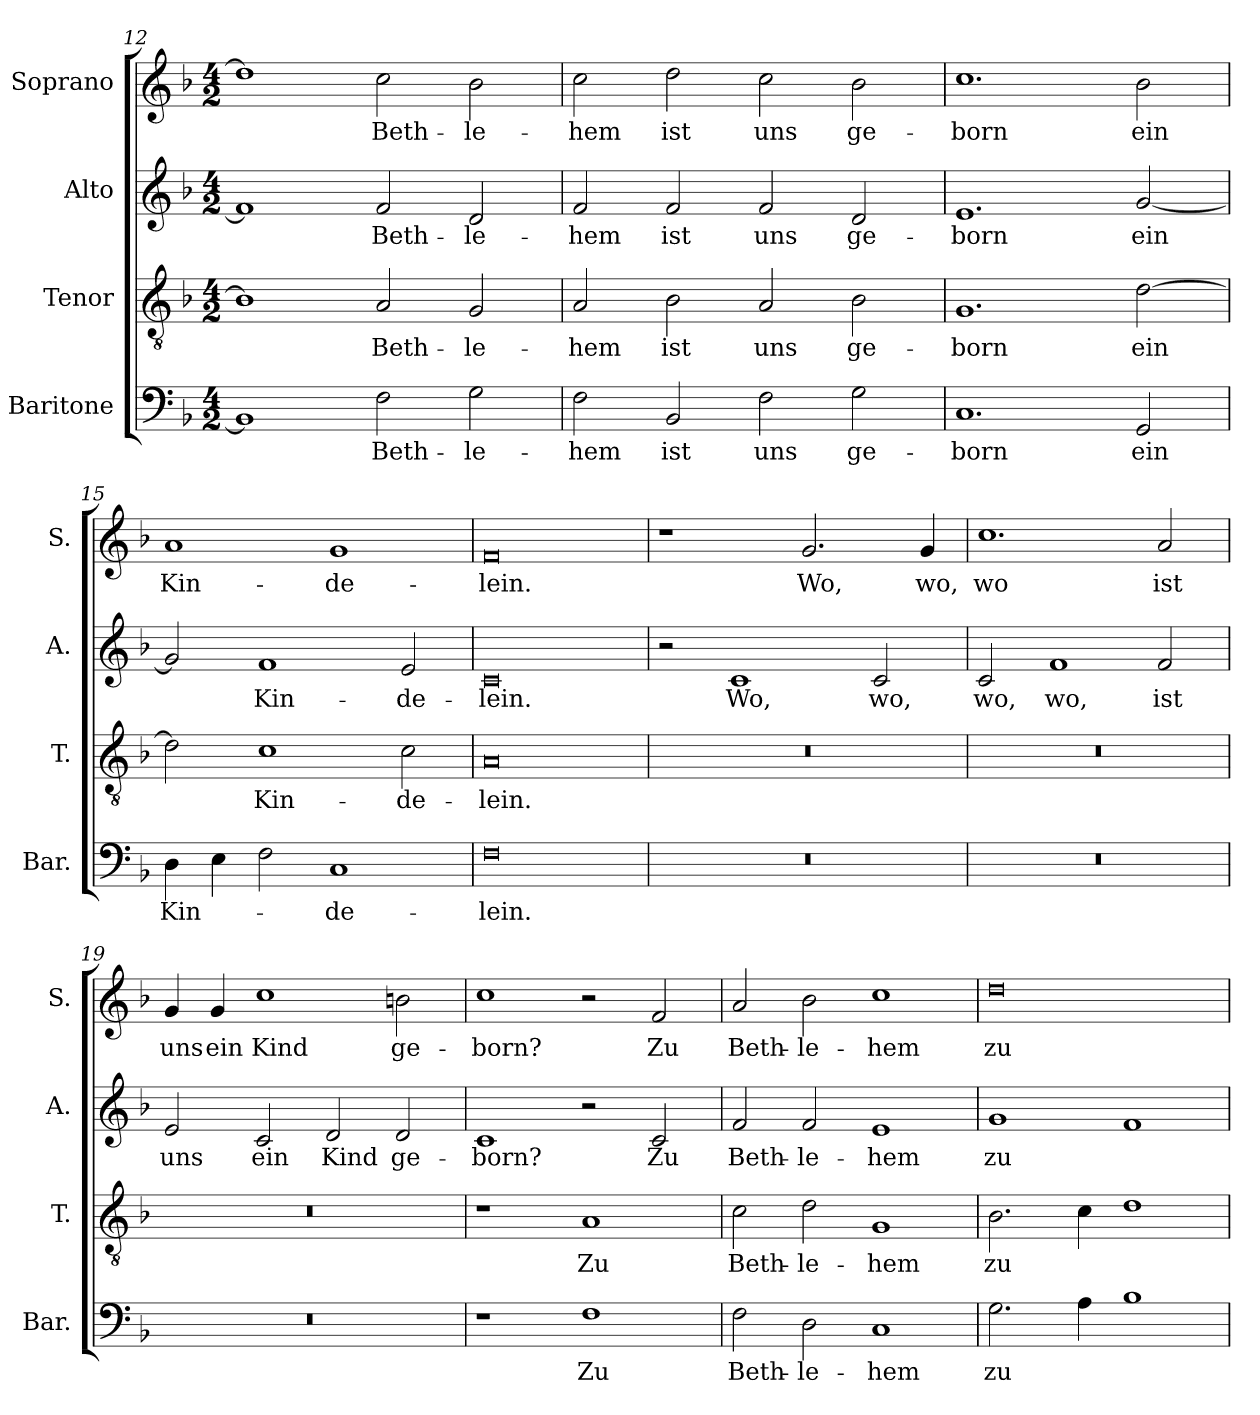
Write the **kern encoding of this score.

**kern	**text	**kern	**text	**kern	**text	**kern	**text
*part4	*part4	*part3	*part3	*part2	*part2	*part1	*part1
*staff4	*staff4	*staff3	*staff3	*staff2	*staff2	*staff1	*staff1
*I"Baritone	*	*I"Tenor	*	*I"Alto	*	*I"Soprano	*
*I'Bar.	*	*I'T.	*	*I'A.	*	*I'S.	*
*clefF4	*	*clefGv2	*	*clefG2	*	*clefG2	*
*	*	*ITrd7c12	*	*	*	*	*
*k[b-]	*	*k[b-]	*	*k[b-]	*	*k[b-]	*
*F:	*	*F:	*	*F:	*	*F:	*
*M4/2	*	*M4/2	*	*M4/2	*	*M4/2	*
=12	=12	=12	=12	=12	=12	=12	=12
1BB-]	.	1BB-]	.	1f]	.	1dd]	.
!	!LO:LY:b	!	!LO:LY:b	!	!LO:LY:b	!	!LO:LY:b
2F\	Beth-	2AA/	Beth-	2f/	Beth-	2cc\	Beth-
!	!LO:LY:b	!	!LO:LY:b	!	!LO:LY:b	!	!LO:LY:b
2G\	-le-	2GG/	-le-	2d/	-le-	2b-\	-le-
!!LO:LB:g=z
=13	=13	=13	=13	=13	=13	=13	=13
!	!LO:LY:b	!	!LO:LY:b	!	!LO:LY:b	!	!LO:LY:b
2F\	-hem	2AA/	-hem	2f/	-hem	2cc\	-hem
!	!LO:LY:b	!	!LO:LY:b	!	!LO:LY:b	!	!LO:LY:b
2BB-/	ist	2BB-\	ist	2f/	ist	2dd\	ist
!	!LO:LY:b	!	!LO:LY:b	!	!LO:LY:b	!	!LO:LY:b
2F\	uns	2AA/	uns	2f/	uns	2cc\	uns
!	!LO:LY:b	!	!LO:LY:b	!	!LO:LY:b	!	!LO:LY:b
2G\	ge-	2BB-\	ge-	2d/	ge-	2b-\	ge-
=14	=14	=14	=14	=14	=14	=14	=14
!	!LO:LY:b	!	!LO:LY:b	!	!LO:LY:b	!	!LO:LY:b
1.C	-born	1.GG	-born	1.e	-born	1.cc	-born
!	!LO:LY:b	!	!LO:LY:b	!	!LO:LY:b	!	!LO:LY:b
2GG/	ein	[>2D\	ein	[<2g/	ein	2b-\	ein
=15	=15	=15	=15	=15	=15	=15	=15
!	!LO:LY:b	!	!	!	!	!	!LO:LY:b
4D\	Kin-	2D\]	.	2g/]	.	1a	Kin-
4E\	.	.	.	.	.	.	.
!	!	!	!LO:LY:b	!	!LO:LY:b	!	!
2F\	.	1C	Kin-	1f	Kin-	.	.
!	!LO:LY:b	!	!	!	!	!	!LO:LY:b
1C	-de-	.	.	.	.	1g	-de-
!	!	!	!LO:LY:b	!	!LO:LY:b	!	!
.	.	2C\	-de-	2e/	-de-	.	.
=16	=16	=16	=16	=16	=16	=16	=16
!	!LO:LY:b	!	!LO:LY:b	!	!LO:LY:b	!	!LO:LY:b
0F	-lein.	0AA	-lein.	0c	-lein.	0f	-lein.
=17	=17	=17	=17	=17	=17	=17	=17
!LO:N:vis=1	!	!LO:N:vis=1	!	!	!	!	!
0r	.	0r	.	2r	.	1r	.
!	!	!	!	!	!LO:LY:b	!	!
.	.	.	.	1c	Wo,	.	.
!	!	!	!	!	!	!	!LO:LY:b
.	.	.	.	.	.	2.g/	Wo,
!	!	!	!	!	!LO:LY:b	!	!
.	.	.	.	2c/	wo,	.	.
!	!	!	!	!	!	!	!LO:LY:b
.	.	.	.	.	.	4g/	wo,
=18	=18	=18	=18	=18	=18	=18	=18
!LO:N:vis=1	!	!LO:N:vis=1	!	!	!LO:LY:b	!	!LO:LY:b
0r	.	0r	.	2c/	wo,	1.cc	wo
!	!	!	!	!	!LO:LY:b	!	!
.	.	.	.	1f	wo,	.	.
!	!	!	!	!	!LO:LY:b	!	!LO:LY:b
.	.	.	.	2f/	ist	2a/	ist
!!LO:PB:g=z
=19	=19	=19	=19	=19	=19	=19	=19
!LO:N:vis=1	!	!LO:N:vis=1	!	!	!LO:LY:b	!	!LO:LY:b
0r	.	0r	.	2e/	uns	4g/	uns
!	!	!	!	!	!	!	!LO:LY:b
.	.	.	.	.	.	4g/	ein
!	!	!	!	!	!LO:LY:b	!	!LO:LY:b
.	.	.	.	2c/	ein	1cc	Kind
!	!	!	!	!	!LO:LY:b	!	!
.	.	.	.	2d/	Kind	.	.
!	!	!	!	!	!LO:LY:b	!	!LO:LY:b
.	.	.	.	2d/	ge-	2bn\	ge-
=20	=20	=20	=20	=20	=20	=20	=20
!	!	!	!	!	!LO:LY:b	!	!LO:LY:b
1r	.	1r	.	1c	-born?	1cc	-born?
!	!LO:LY:b	!	!LO:LY:b	!	!	!	!
1F	Zu	1AA	Zu	2r	.	2r	.
!	!	!	!	!	!LO:LY:b	!	!LO:LY:b
.	.	.	.	2c/	Zu	2f/	Zu
=21	=21	=21	=21	=21	=21	=21	=21
!	!LO:LY:b	!	!LO:LY:b	!	!LO:LY:b	!	!LO:LY:b
2F\	Beth-	2C\	Beth-	2f/	Beth-	2a/	Beth-
!	!LO:LY:b	!	!LO:LY:b	!	!LO:LY:b	!	!LO:LY:b
2D\	-le-	2D\	-le-	2f/	-le-	2b-\	-le-
!	!LO:LY:b	!	!LO:LY:b	!	!LO:LY:b	!	!LO:LY:b
1C	-hem	1GG	-hem	1e	-hem	1cc	-hem
=22	=22	=22	=22	=22	=22	=22	=22
!	!LO:LY:b	!	!LO:LY:b	!	!LO:LY:b	!	!LO:LY:b
2.G\	zu	2.BB-\	zu	1g	zu	0dd	zu
4A\	.	4C\	.	.	.	.	.
1B-	.	1D	.	1f	.	.	.
=	=	=	=	=	=	=	=
*-	*-	*-	*-	*-	*-	*-	*-
